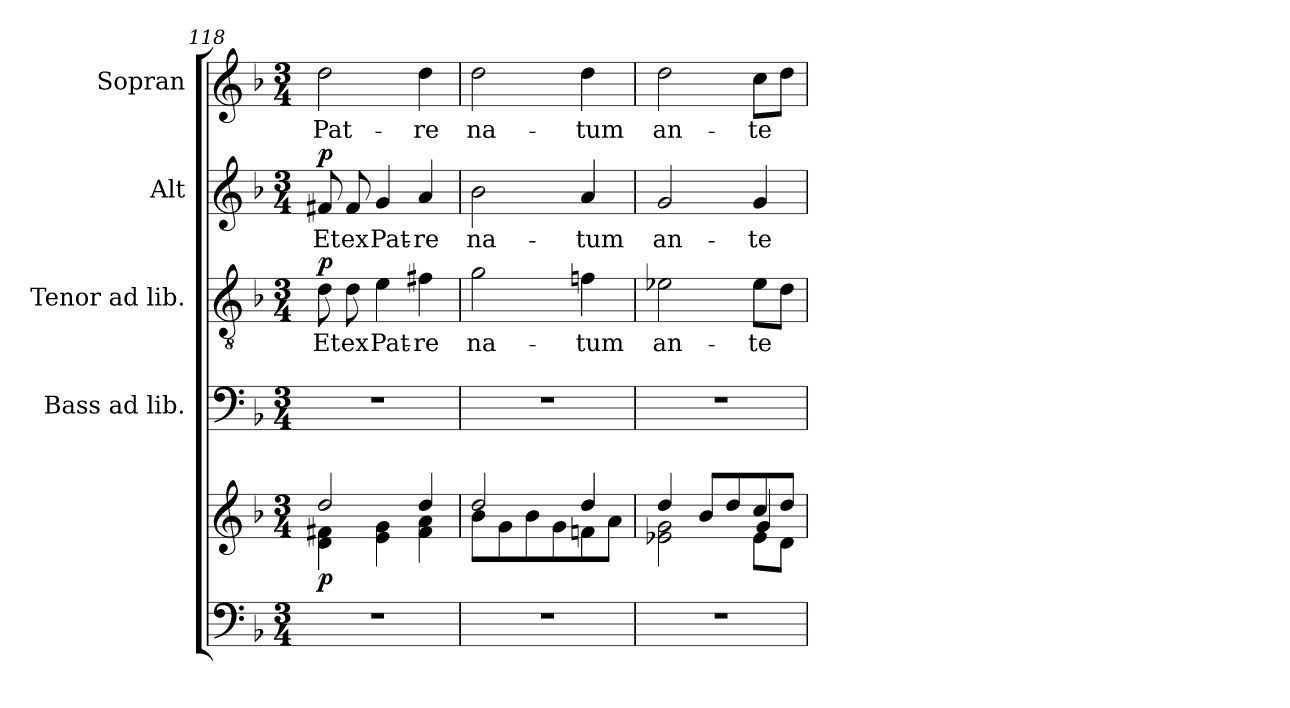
**kern	**kern	**dynam	**kern	**kern	**text	**dynam	**kern	**text	**dynam	**kern	**text
*part5	*part5	*part5	*part4	*part3	*part3	*part3	*part2	*part2	*part2	*part1	*part1
*staff6	*staff5	*staff5/6	*staff4	*staff3	*staff3	*staff3	*staff2	*staff2	*staff2	*staff1	*staff1
*	*	*	*I"Bass ad lib.	*I"Tenor ad lib.	*	*	*I"Alt	*	*	*I"Sopran	*
*	*	*	*I'B.	*I'T.	*	*	*I'A.	*	*	*I'S.	*
*clefF4	*clefG2	*	*clefF4	*clefGv2	*	*	*clefG2	*	*	*clefG2	*
*k[b-]	*k[b-]	*	*k[b-]	*k[b-]	*	*	*k[b-]	*	*	*k[b-]	*
*F:	*F:	*	*F:	*F:	*	*	*F:	*	*	*F:	*
*M3/4	*M3/4	*	*M3/4	*M3/4	*	*	*M3/4	*	*	*M3/4	*
=118	=118	=118	=118	=118	=118	=118	=118	=118	=118	=118	=118
*	*^	*	*	*	*	*	*	*	*	*	*
!	!	!	!LO:DY:b	!	!	!LO:LY:b	!LO:DY:a	!	!LO:LY:b	!LO:DY:a	!	!LO:LY:b
2.r	2dd/	4d\ 4f#X\	p	2.r	8d\	Et	p	8f#X/	Et	p	2dd\	Pat-
!	!	!	!	!	!	!LO:LY:b	!	!	!LO:LY:b	!	!	!
.	.	.	.	.	8d\	ex	.	8f#/	ex	.	.	.
!	!	!	!	!	!	!LO:LY:b	!	!	!LO:LY:b	!	!	!
.	.	4e\ 4g\	.	.	4e\	Pat-	.	4g/	Pat-	.	.	.
!	!	!	!	!	!	!LO:LY:b	!	!	!LO:LY:b	!	!	!LO:LY:b
.	4dd/	4f#\ 4a\	.	.	4f#X\	-re	.	4a/	-re	.	4dd\	-re
=119	=119	=119	=119	=119	=119	=119	=119	=119	=119	=119	=119	=119
!	!	!	!	!	!	!LO:LY:b	!	!	!LO:LY:b	!	!	!LO:LY:b
2.r	2dd/	8b-\L	.	2.r	2g\	na-	.	2b-\	na-	.	2dd\	na-
.	.	8g\	.	.	.	.	.	.	.	.	.	.
.	.	8b-\	.	.	.	.	.	.	.	.	.	.
.	.	8g\	.	.	.	.	.	.	.	.	.	.
!	!	!	!	!	!	!LO:LY:b	!	!	!LO:LY:b	!	!	!LO:LY:b
.	4dd/	8fn\	.	.	4fn\	-tum	.	4a/	-tum	.	4dd\	-tum
.	.	8a\J	.	.	.	.	.	.	.	.	.	.
!!LO:LB:g=z
=120	=120	=120	=120	=120	=120	=120	=120	=120	=120	=120	=120	=120
*	*	*^	*	*	*	*	*	*	*	*	*	*
!	!	!	!	!	!	!	!LO:LY:b	!	!	!LO:LY:b	!	!	!LO:LY:b
2.r	4dd/	2e-X\ 2g\	2ryy	.	2.r	2e-X\	an-	.	2g/	an-	.	2dd\	an-
.	8b-/L	.	.	.	.	.	.	.	.	.	.	.	.
.	8dd/	.	.	.	.	.	.	.	.	.	.	.	.
!	!	!	!	!	!	!	!LO:LY:b	!	!	!LO:LY:b	!	!	!LO:LY:b
.	8cc/	8e-\L	4g/	.	.	8e-\L	-te	.	4g/	-te	.	8cc\L	-te
.	8dd/J	8d\J	.	.	.	8d\J	.	.	.	.	.	8dd\J	.
*	*v	*v	*v	*	*	*	*	*	*	*	*	*	*
=	=	=	=	=	=	=	=	=	=	=	=
*-	*-	*-	*-	*-	*-	*-	*-	*-	*-	*-	*-
